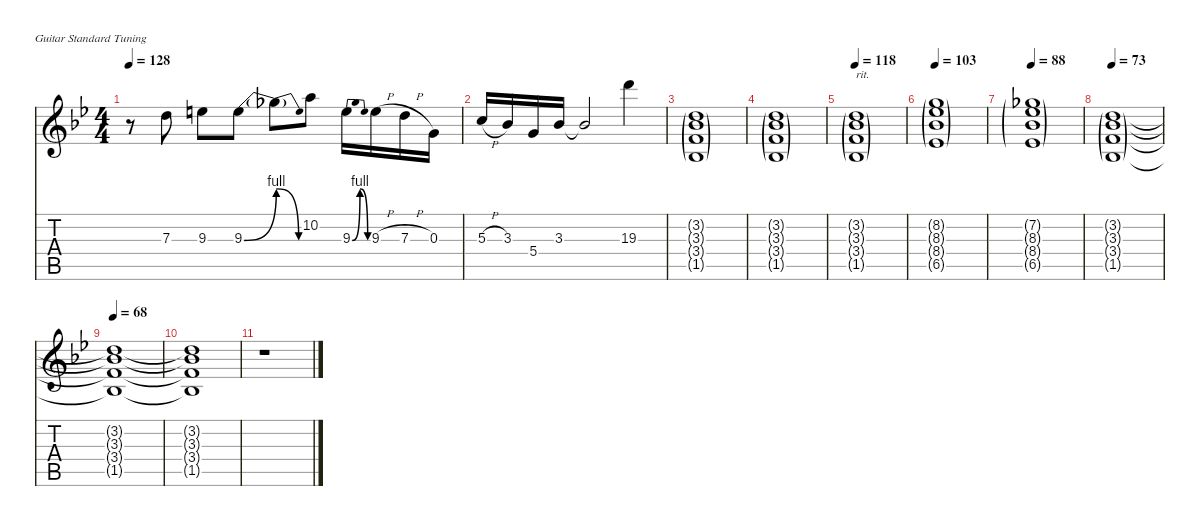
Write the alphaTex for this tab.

\defaultSystemsLayout 4
\hideDynamics
\bracketExtendMode nobrackets
\singleTrackTrackNamePolicy hidden
\multiTrackTrackNamePolicy hidden
\firstSystemTrackNameMode fullname
\firstSystemTrackNameOrientation horizontal
\otherSystemsTrackNameOrientation horizontal
\track ("Elec. Gtr." "od.guit.") {defaultSystemsLayout 8 instrument overdrivenguitar}
\staff {score tabs}
\tuning (E4 B3 G3 D3 A2 E2)
\ts (4 4)
\tempo 128
\clef g2
\ks bb
r.8{dy f beam Down} 7.3{acc forcenatural}.8{beam Down} 9.3{acc forcenatural}.8{beam Down} 9.3{be (bend 0 0 60 4) acc forcenatural}.8{beam Down} 9.3{be (release 0 4 60 0) t}.8{beam Down} 10.2{acc forcenatural}.8{beam Down} 9.3{be (bendrelease 0 0 15 4 30 4 45 0) acc forcenatural}.16{beam Down} 9.3{h acc forcenatural}.16{beam Down} 7.3{h acc forcenatural}.16{beam Down} 0.3{acc forcenatural}.16{beam Down} |
5.3{h acc forcenatural}.16{beam Up} 3.3{acc b}.16{beam Up} 5.4{acc forcenatural}.16{beam Up} 3.3{acc b}.16{beam Up} 3.3{t acc b}.2{beam Up} 19.3{acc forcenatural}.4{beam Down} |
(3.2{g acc forcenatural} 3.3{g acc b} 3.4{g acc forcenatural} 1.5{g acc b}).1{beam Up} |
(3.2{g acc forcenatural} 3.3{g acc b} 3.4{g acc forcenatural} 1.5{g acc b}).1{beam Up} |
\tempo 118
(3.2{g acc forcenatural} 3.3{g acc b} 3.4{g acc forcenatural} 1.5{g acc b}).1{txt "rit." beam Up} |
\tempo 103
(8.2{g acc forcenatural} 8.3{g acc b} 8.4{g acc b} 6.5{g acc b}).1{beam Down} |
\tempo 88
(7.2{g acc b} 8.3{g acc b} 8.4{g acc b} 6.5{g acc b}).1{beam Down} |
\tempo 73
(3.2{g acc forcenatural} 3.3{g acc b} 3.4{g acc forcenatural} 1.5{g acc b}).1{beam Up} |
\tempo 68
(3.2{t acc forcenatural} 3.3{t acc b} 3.4{t acc forcenatural} 1.5{t acc b}).1{beam Up} |
(3.2{t acc forcenatural} 3.3{t acc b} 3.4{t acc forcenatural} 1.5{t acc b}).1{beam Up} |
r.1{beam Down}
